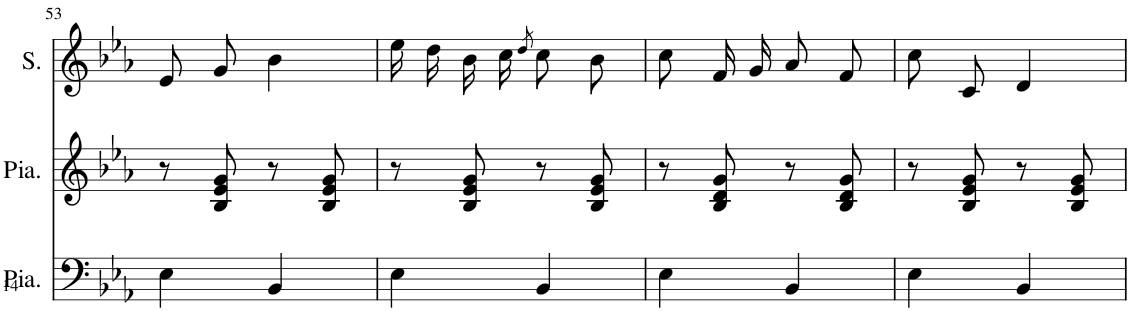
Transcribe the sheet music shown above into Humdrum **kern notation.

**kern	**kern	**kern
*part3	*part2	*part1
*staff3	*staff2	*staff1
*I"Piano	*I"Piano	*I"Soprano
*I'Pia.	*I'Pia.	*I'S.
!!LO:PB:g=z
*clefF4	*clefG2	*clefG2
*k[b-e-a-]	*k[b-e-a-]	*k[b-e-a-]
*M2/4	*M2/4	*M2/4
=53	=53	=53
4E-\	8r	8e-/L
.	8B-/ 8e-/ 8g/	8g/J
4BB-/	8r	4b-\
.	8B-/ 8e-/ 8g/	.
=54	=54	=54
4E-\	8r	16ee-\LL
.	.	16dd\J
.	8B-/ 8e-/ 8g/	16b-\L
.	.	16cc\JJ
.	.	8qdd/
4BB-/	8r	8cc\L
.	8B-/ 8e-/ 8g/	8b-\J
=55	=55	=55
4E-\	8r	8cc/L
.	8B-/ 8d/ 8g/	16f/L
.	.	16g/JJ
4BB-/	8r	8a-/L
.	8B-/ 8d/ 8g/	8f/J
=56	=56	=56
4E-\	8r	8cc/L
.	8B-/ 8e-/ 8g/	8c/J
4BB-/	8r	4d/
.	8B-/ 8e-/ 8g/	.
=	=	=
*-	*-	*-
